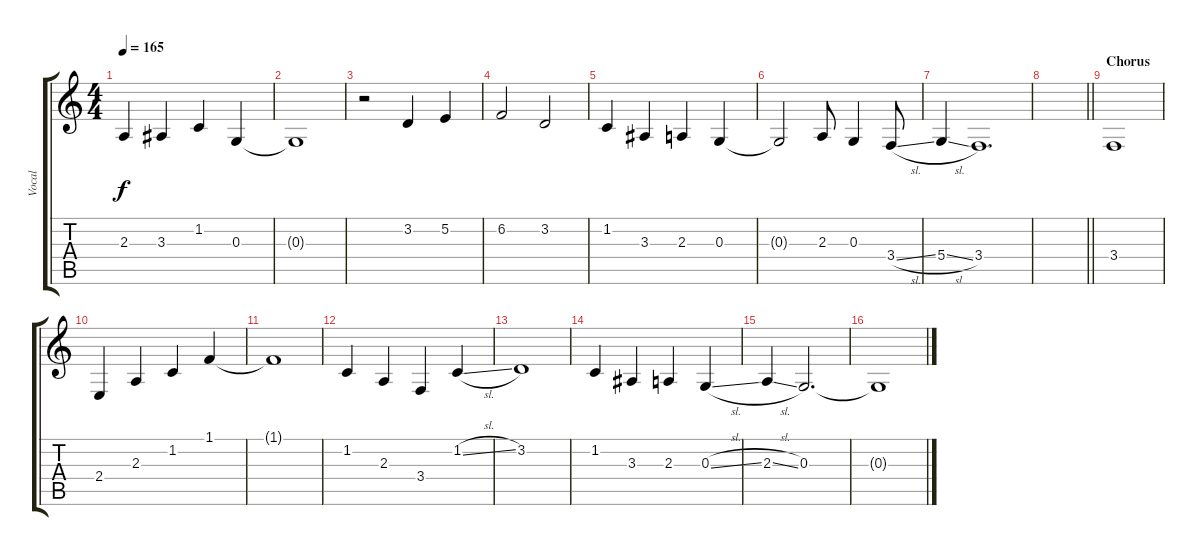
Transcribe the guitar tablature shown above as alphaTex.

\track ("Vocal" "Vocal") {instrument altosax}
\staff {score tabs}
\tuning (E4 B3 G3 D3 A2 E2) {hide}
\ts (4 4)
\tempo 165
\clef g2
\ks c
2.3.4{dy f} 3.3.4 1.2.4 0.3.4 |
0.3{t}.1 |
r.2 3.2.4 5.2.4 |
6.2.2 3.2.2 |
1.2.4 3.3.4 2.3.4 0.3.4 |
0.3{t}.2 2.3.8 0.3.4 3.4{sl}.8 |
5.4{sl}.4 3.4.1{d} |
\barLineRight lightlight
|
\section ("" "Chorus")
3.4.1 |
2.4.4 2.3.4 1.2.4 1.1.4 |
1.1{t}.1 |
1.2.4 2.3.4 3.4.4 1.2{sl}.4 |
3.2.1 |
1.2.4 3.3.4 2.3.4 0.3{sl}.4 |
2.3{sl}.4 0.3.2{d} |
0.3{t}.1
